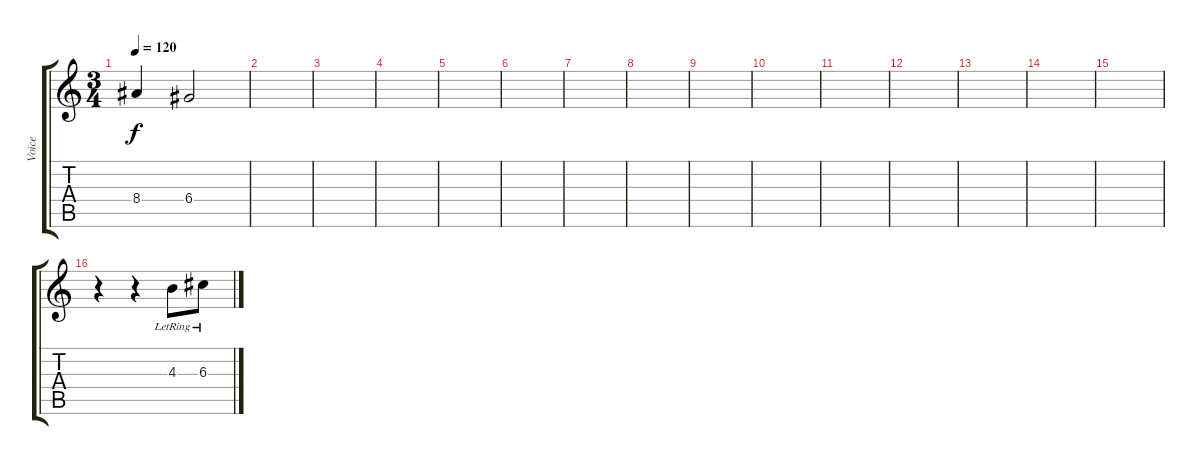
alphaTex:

\track ("Voice" "Voice") {instrument electricbassfinger}
\staff {score tabs}
\tuning (E4 B3 G3 D3 A2 E2) {hide}
\ts (3 4)
\tempo 120
\clef g2
\ks c
8.4.4{dy f} 6.4.2 |
|
|
|
|
|
|
|
|
|
|
|
|
|
|
r.4 r.4 4.3{lr}.8 6.3{lr}.8
